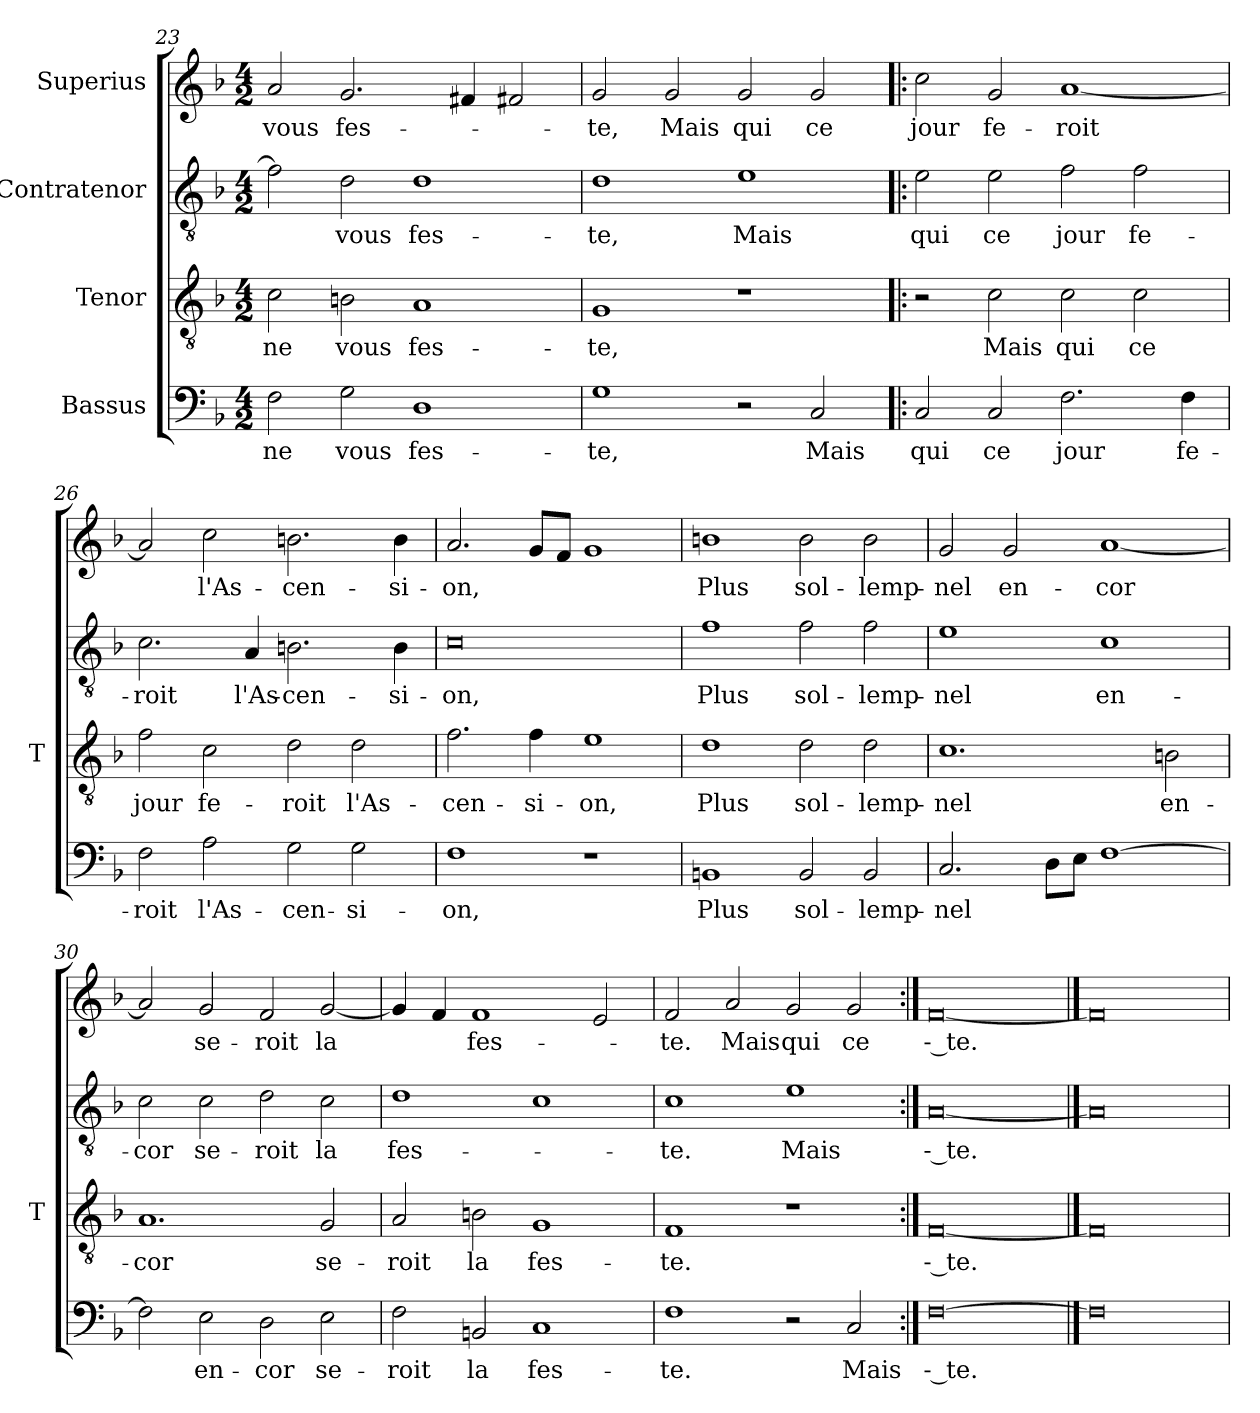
**kern	**text	**kern	**text	**kern	**text	**kern	**text
*part4	*part4	*part3	*part3	*part2	*part2	*part1	*part1
*staff4	*staff4	*staff3	*staff3	*staff2	*staff2	*staff1	*staff1
*I"Bassus	*	*I"Tenor	*	*I"Contratenor	*	*I"Superius	*
*	*	*I'T	*	*	*	*	*
*clefF4	*	*clefGv2	*	*clefGv2	*	*clefG2	*
*k[b-]	*	*k[b-]	*	*k[b-]	*	*k[b-]	*
*M4/2	*	*M4/2	*	*M4/2	*	*M4/2	*
=23	=23	=23	=23	=23	=23	=23	=23
2F	-ne	2c	-ne	2f]	.	2a	-vous
2G	-vous	2Bn	-vous	2d	-vous	2.g	fes-
1D	fes-	1A	fes-	1d	fes-	.	.
.	.	.	.	.	.	4f#X	.
.	.	.	.	.	.	2f#X	.
=24	=24	=24	=24	=24	=24	=24	=24
1G	-te,	1G	-te,	1d	-te,	2g	-te,
.	.	.	.	.	.	2g	-Mais
2r	.	1r	.	1e	-Mais	2g	-qui
2C	-Mais	.	.	.	.	2g	-ce
=25!|:	=25!|:	=25!|:	=25!|:	=25!|:	=25!|:	=25!|:	=25!|:
2C	-qui	2r	.	2e	-qui	2cc	-jour
2C	-ce	2c	-Mais	2e	-ce	2g	fe-
2.F	-jour	2c	-qui	2f	-jour	[1a	-roit
.	.	2c	-ce	2f	fe-	.	.
4F	fe-	.	.	.	.	.	.
=26	=26	=26	=26	=26	=26	=26	=26
2F	-roit	2f	-jour	2.c	-roit	2a]	.
2A	l'As-	2c	fe-	.	.	2cc	l'As-
.	.	.	.	4A	l'As-	.	.
2G	cen-	2d	-roit	2.Bn	cen-	2.b	cen-
2G	si-	2d	l'As-	.	.	.	.
.	.	.	.	4B	si-	4b	si-
=27	=27	=27	=27	=27	=27	=27	=27
1F	-on,	2.f	cen-	0c	-on,	2.a	-on,
.	.	4f	si-	.	.	8gL	.
.	.	.	.	.	.	8fJ	.
1r	.	1e	-on,	.	.	1g	.
=28	=28	=28	=28	=28	=28	=28	=28
1BBn	-Plus	1d	-Plus	1f	-Plus	1b	-Plus
2BB	sol-	2d	sol-	2f	sol-	2b	sol-
2BB	lemp-	2d	lemp-	2f	lemp-	2b	lemp-
=29	=29	=29	=29	=29	=29	=29	=29
2.C	-nel	1.c	-nel	1e	-nel	2g	-nel
.	.	.	.	.	.	2g	en-
8DL	.	.	.	.	.	.	.
8EJ	.	.	.	.	.	.	.
[1F	.	.	.	1c	en-	[1a	-cor
.	.	2Bn	en-	.	.	.	.
=30	=30	=30	=30	=30	=30	=30	=30
2F]	.	1.A	-cor	2c	-cor	2a]	.
2E	en-	.	.	2c	se-	2g	se-
2D	-cor	.	.	2d	-roit	2f	-roit
2E	se-	2G	se-	2c	-la	[2g	-la
=31	=31	=31	=31	=31	=31	=31	=31
2F	-roit	2A	-roit	1d	fes-	4g]	.
.	.	.	.	.	.	4f	.
2BBn	-la	2Bn	-la	.	.	1f	fes-
1C	fes-	1G	fes-	1c	.	.	.
.	.	.	.	.	.	2e	.
=32	=32	=32	=32	=32	=32	=32	=32
1F	-te.	1F	-te.	1c	-te.	2f	-te.
.	.	.	.	.	.	2a	-Mais
2r	.	1r	.	1e	-Mais	2g	-qui
2C	-Mais	.	.	.	.	2g	-ce
=33:|!	=33:|!	=33:|!	=33:|!	=33:|!	=33:|!	=33:|!	=33:|!
[0F	-- te.	[0F	-- te.	[0A	-- te.	[0f	-- te.
==34	==34	==34	==34	==34	==34	==34	==34
0F]	.	0F]	.	0A]	.	0f]	.
=	=	=	=	=	=	=	=
*-	*-	*-	*-	*-	*-	*-	*-
